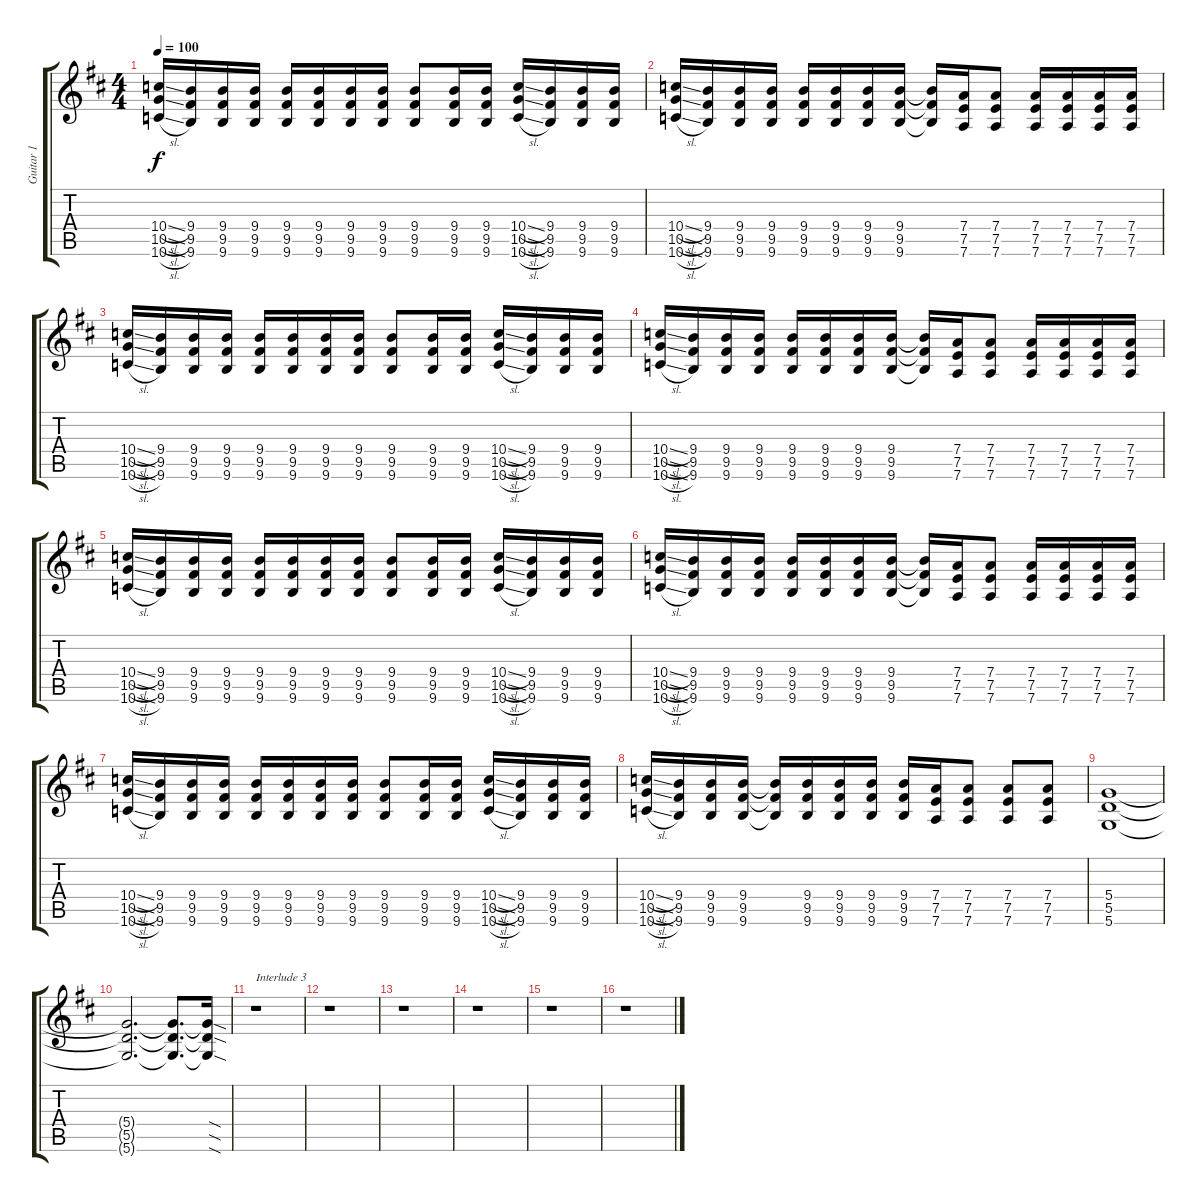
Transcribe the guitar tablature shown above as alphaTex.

\track ("Guitar 1" "Guitar 1") {instrument distortionguitar}
\staff {score tabs}
\tuning (E4 B3 G3 D3 A2 D2) {hide}
\ts (4 4)
\tempo 100
\clef g2
\ks d
(10.4{sl} 10.5{sl} 10.6{sl}).16{dy f} (9.4 9.5 9.6).16 (9.4 9.5 9.6).16 (9.4 9.5 9.6).16 (9.4 9.5 9.6).16 (9.4 9.5 9.6).16 (9.4 9.5 9.6).16 (9.4 9.5 9.6).16 (9.4 9.5 9.6).8 (9.4 9.5 9.6).16 (9.4 9.5 9.6).16 (10.4{sl} 10.5{sl} 10.6{sl}).16 (9.4 9.5 9.6).16 (9.4 9.5 9.6).16 (9.4 9.5 9.6).16 |
(10.4{sl} 10.5{sl} 10.6{sl}).16 (9.4 9.5 9.6).16 (9.4 9.5 9.6).16 (9.4 9.5 9.6).16 (9.4 9.5 9.6).16 (9.4 9.5 9.6).16 (9.4 9.5 9.6).16 (9.4 9.5 9.6).16 (9.4{t} 9.5{t} 9.6{t}).16 (7.4 7.5 7.6).16 (7.4 7.5 7.6).8 (7.4 7.5 7.6).16 (7.4 7.5 7.6).16 (7.4 7.5 7.6).16 (7.4 7.5 7.6).16 |
(10.4{sl} 10.5{sl} 10.6{sl}).16 (9.4 9.5 9.6).16 (9.4 9.5 9.6).16 (9.4 9.5 9.6).16 (9.4 9.5 9.6).16 (9.4 9.5 9.6).16 (9.4 9.5 9.6).16 (9.4 9.5 9.6).16 (9.4 9.5 9.6).8 (9.4 9.5 9.6).16 (9.4 9.5 9.6).16 (10.4{sl} 10.5{sl} 10.6{sl}).16 (9.4 9.5 9.6).16 (9.4 9.5 9.6).16 (9.4 9.5 9.6).16 |
(10.4{sl} 10.5{sl} 10.6{sl}).16 (9.4 9.5 9.6).16 (9.4 9.5 9.6).16 (9.4 9.5 9.6).16 (9.4 9.5 9.6).16 (9.4 9.5 9.6).16 (9.4 9.5 9.6).16 (9.4 9.5 9.6).16 (9.4{t} 9.5{t} 9.6{t}).16 (7.4 7.5 7.6).16 (7.4 7.5 7.6).8 (7.4 7.5 7.6).16 (7.4 7.5 7.6).16 (7.4 7.5 7.6).16 (7.4 7.5 7.6).16 |
(10.4{sl} 10.5{sl} 10.6{sl}).16 (9.4 9.5 9.6).16 (9.4 9.5 9.6).16 (9.4 9.5 9.6).16 (9.4 9.5 9.6).16 (9.4 9.5 9.6).16 (9.4 9.5 9.6).16 (9.4 9.5 9.6).16 (9.4 9.5 9.6).8 (9.4 9.5 9.6).16 (9.4 9.5 9.6).16 (10.4{sl} 10.5{sl} 10.6{sl}).16 (9.4 9.5 9.6).16 (9.4 9.5 9.6).16 (9.4 9.5 9.6).16 |
(10.4{sl} 10.5{sl} 10.6{sl}).16 (9.4 9.5 9.6).16 (9.4 9.5 9.6).16 (9.4 9.5 9.6).16 (9.4 9.5 9.6).16 (9.4 9.5 9.6).16 (9.4 9.5 9.6).16 (9.4 9.5 9.6).16 (9.4{t} 9.5{t} 9.6{t}).16 (7.4 7.5 7.6).16 (7.4 7.5 7.6).8 (7.4 7.5 7.6).16 (7.4 7.5 7.6).16 (7.4 7.5 7.6).16 (7.4 7.5 7.6).16 |
(10.4{sl} 10.5{sl} 10.6{sl}).16 (9.4 9.5 9.6).16 (9.4 9.5 9.6).16 (9.4 9.5 9.6).16 (9.4 9.5 9.6).16 (9.4 9.5 9.6).16 (9.4 9.5 9.6).16 (9.4 9.5 9.6).16 (9.4 9.5 9.6).8 (9.4 9.5 9.6).16 (9.4 9.5 9.6).16 (10.4{sl} 10.5{sl} 10.6{sl}).16 (9.4 9.5 9.6).16 (9.4 9.5 9.6).16 (9.4 9.5 9.6).16 |
(10.4{sl} 10.5{sl} 10.6{sl}).16 (9.4 9.5 9.6).16 (9.4 9.5 9.6).16 (9.4 9.5 9.6).16 (9.4{t} 9.5{t} 9.6{t}).16 (9.4 9.5 9.6).16 (9.4 9.5 9.6).16 (9.4 9.5 9.6).16 (9.4 9.5 9.6).16 (7.4 7.5 7.6).16 (7.4 7.5 7.6).8 (7.4 7.5 7.6).8 (7.4 7.5 7.6).8 |
(5.4 5.5 5.6).1 |
(5.4{t} 5.5{t} 5.6{t}).2{d} (5.4{t} 5.5{t} 5.6{t}).8{d} (5.4{sod t} 5.5{sod t} 5.6{sod t}).16 |
r.1{txt "Interlude 3"} |
r.1 |
r.1 |
r.1 |
r.1 |
r.1
